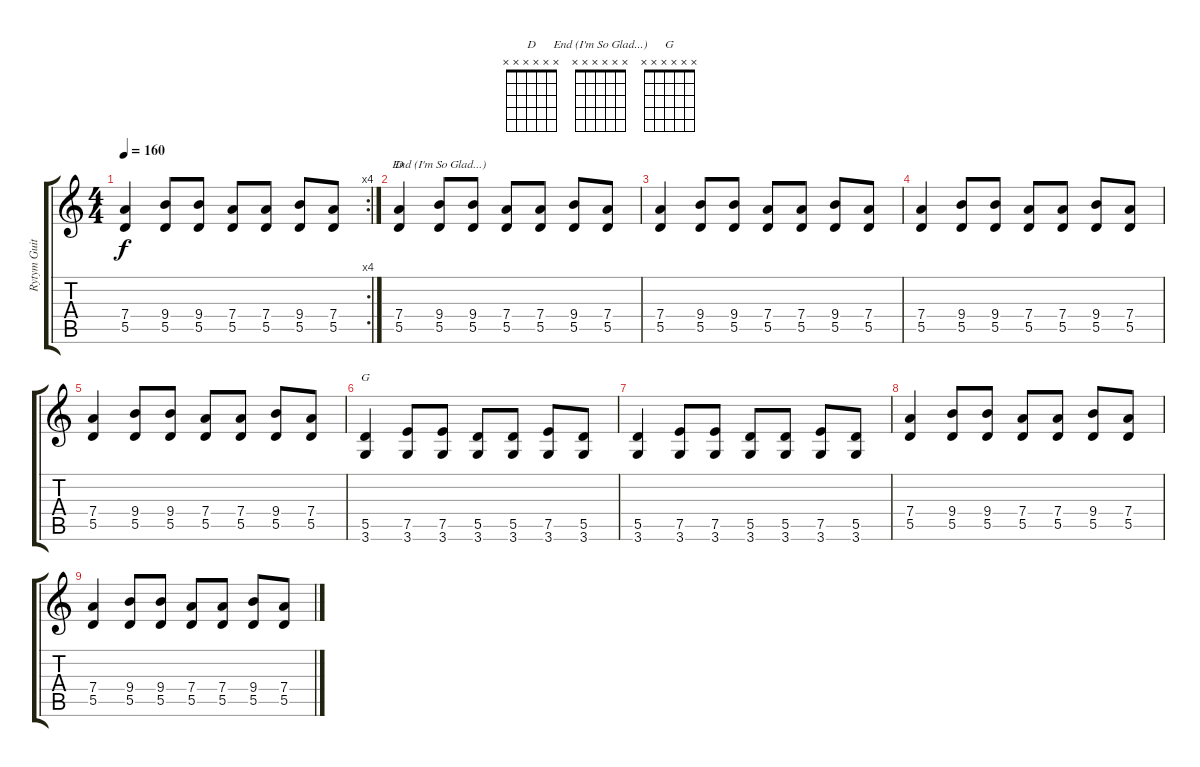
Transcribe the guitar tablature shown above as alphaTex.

\track ("Rytym Guitar" "Rytym Guit") {instrument electricguitarclean}
\staff {score tabs}
\tuning (E4 B3 G3 D3 A2 E2) {hide}
\chord ("D" x x x x x x) {firstfret 0}
\chord ("End (I'm So Glad...)" x x x x x x) {firstfret 0}
\chord ("G" x x x x x x) {firstfret 0}
\rc 4
\ts (4 4)
\tempo 160
\clef g2
\ks c
(7.4 5.5).4{dy f} (9.4 5.5).8 (9.4 5.5).8 (7.4 5.5).8 (7.4 5.5).8 (9.4 5.5).8 (7.4 5.5).8 |
(7.4 5.5).4{ch "D"} (9.4 5.5).8{ch "End (I'm So Glad...)"} (9.4 5.5).8 (7.4 5.5).8 (7.4 5.5).8 (9.4 5.5).8 (7.4 5.5).8 |
(7.4 5.5).4 (9.4 5.5).8 (9.4 5.5).8 (7.4 5.5).8 (7.4 5.5).8 (9.4 5.5).8 (7.4 5.5).8 |
(7.4 5.5).4 (9.4 5.5).8 (9.4 5.5).8 (7.4 5.5).8 (7.4 5.5).8 (9.4 5.5).8 (7.4 5.5).8 |
(7.4 5.5).4 (9.4 5.5).8 (9.4 5.5).8 (7.4 5.5).8 (7.4 5.5).8 (9.4 5.5).8 (7.4 5.5).8 |
(5.5 3.6).4{ch "G"} (7.5 3.6).8 (7.5 3.6).8 (5.5 3.6).8 (5.5 3.6).8 (7.5 3.6).8 (5.5 3.6).8 |
(5.5 3.6).4 (7.5 3.6).8 (7.5 3.6).8 (5.5 3.6).8 (5.5 3.6).8 (7.5 3.6).8 (5.5 3.6).8 |
(7.4 5.5).4 (9.4 5.5).8 (9.4 5.5).8 (7.4 5.5).8 (7.4 5.5).8 (9.4 5.5).8 (7.4 5.5).8 |
(7.4 5.5).4 (9.4 5.5).8 (9.4 5.5).8 (7.4 5.5).8 (7.4 5.5).8 (9.4 5.5).8 (7.4 5.5).8
